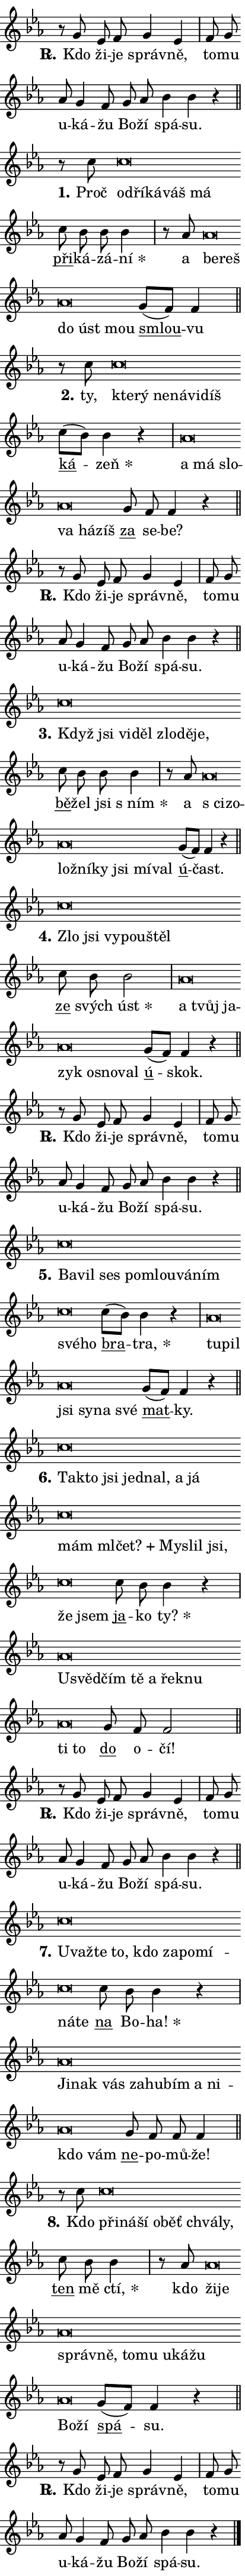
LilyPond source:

\version "2.24.0"
\header { tagline = "" }
\paper {
  indent = 0\cm
  top-margin = 0\cm
  right-margin = 0.13\cm % to fit lyric hyphens
  bottom-margin = 0\cm
  left-margin = 0\cm
  paper-width = 7\cm
  page-breaking = #ly:one-page-breaking
  system-system-spacing.basic-distance = #11
  score-system-spacing.basic-distance = #11
  ragged-last = ##f
}


%% Author: Thomas Morley
%% https://lists.gnu.org/archive/html/lilypond-user/2020-05/msg00002.html
#(define (line-position grob)
"Returns position of @var[grob} in current system:
   @code{'start}, if at first time-step
   @code{'end}, if at last time-step
   @code{'middle} otherwise
"
  (let* ((col (ly:item-get-column grob))
         (ln (ly:grob-object col 'left-neighbor))
         (rn (ly:grob-object col 'right-neighbor))
         (col-to-check-left (if (ly:grob? ln) ln col))
         (col-to-check-right (if (ly:grob? rn) rn col))
         (break-dir-left
           (and
             (ly:grob-property col-to-check-left 'non-musical #f)
             (ly:item-break-dir col-to-check-left)))
         (break-dir-right
           (and
             (ly:grob-property col-to-check-right 'non-musical #f)
             (ly:item-break-dir col-to-check-right))))
        (cond ((eqv? 1 break-dir-left) 'start)
              ((eqv? -1 break-dir-right) 'end)
              (else 'middle))))

#(define (tranparent-at-line-position vctor)
  (lambda (grob)
  "Relying on @code{line-position} select the relevant enry from @var{vctor}.
Used to determine transparency,"
    (case (line-position grob)
      ((end) (not (vector-ref vctor 0)))
      ((middle) (not (vector-ref vctor 1)))
      ((start) (not (vector-ref vctor 2))))))

noteHeadBreakVisibility =
#(define-music-function (break-visibility)(vector?)
"Makes @code{NoteHead}s transparent relying on @var{break-visibility}"
#{
  \override NoteHead.transparent =
    #(tranparent-at-line-position break-visibility)
#})

#(define delete-ledgers-for-transparent-note-heads
  (lambda (grob)
    "Reads whether a @code{NoteHead} is transparent.
If so this @code{NoteHead} is removed from @code{'note-heads} from
@var{grob}, which is supposed to be @code{LedgerLineSpanner}.
As a result ledgers are not printed for this @code{NoteHead}"
    (let* ((nhds-array (ly:grob-object grob 'note-heads))
           (nhds-list
             (if (ly:grob-array? nhds-array)
                 (ly:grob-array->list nhds-array)
                 '()))
           ;; Relies on the transparent-property being done before
           ;; Staff.LedgerLineSpanner.after-line-breaking is executed.
           ;; This is fragile ...
           (to-keep
             (remove
               (lambda (nhd)
                 (ly:grob-property nhd 'transparent #f))
               nhds-list)))
      ;; TODO find a better method to iterate over grob-arrays, similiar
      ;; to filter/remove etc for lists
      ;; For now rebuilt from scratch
      (set! (ly:grob-object grob 'note-heads)  '())
      (for-each
        (lambda (nhd)
          (ly:pointer-group-interface::add-grob grob 'note-heads nhd))
        to-keep))))

squashNotes = {
  \override NoteHead.X-extent = #'(-0.2 . 0.2)
  \override NoteHead.Y-extent = #'(-0.75 . 0)
  \override NoteHead.stencil =
    #(lambda (grob)
       (let ((pos (ly:grob-property grob 'staff-position)))
         (begin
           (if (< pos -7) (display "ERROR: Lower brevis then expected\n") (display ""))
           (if (<= pos -6) ly:text-interface::print ly:note-head::print))))
}
unSquashNotes = {
  \revert NoteHead.X-extent
  \revert NoteHead.Y-extent
  \revert NoteHead.stencil
}

hideNotes = \noteHeadBreakVisibility #begin-of-line-visible
unHideNotes = \noteHeadBreakVisibility #all-visible

% work-around for resetting accidentals
% https://lilypond.org/doc/v2.23/Documentation/notation/displaying-rhythms#unmetered-music
cadenzaMeasure = {
  \cadenzaOff
  \partial 1024 s1024
  \cadenzaOn
}

#(define-markup-command (accent layout props text) (markup?)
  "Underline accented syllable"
  (interpret-markup layout props
    #{\markup \override #'(offset . 4.3) \underline { #text }#}))

responsum = \markup \concat {
  "R" \hspace #-1.05 \path #0.1 #'((moveto 0 0.07) (lineto 0.9 0.8)) \hspace #0.05 "."
}

spaceSize = #0.6828661417322834 % exact space size for TeX Gyre Schola

\layout {
  \context {
    \Staff
    \remove "Time_signature_engraver"
    \override LedgerLineSpanner.after-line-breaking = #delete-ledgers-for-transparent-note-heads
  }
  \context {
    \Lyrics {
      \override LyricSpace.minimum-distance = \spaceSize
      \override LyricText.font-name = #"TeX Gyre Schola"
      \override LyricText.font-size = 1
      \override StanzaNumber.font-name = #"TeX Gyre Schola Bold"
      \override StanzaNumber.font-size = 1
    }
  }
  \context {
    \Score 
    \override NoteHead.text =
      #(lambda (grob) 
        (let ((pos (ly:grob-property grob 'staff-position)))
          #{\markup {
            \combine
              \halign #-0.55 \raise #(if (= pos -6) 0 0.5) \override #'(thickness . 2) \draw-line #'(3.2 . 0)
              \musicglyph "noteheads.sM1"
          }#}))
  }
}

% magnetic-lyrics.ily
%
%   written by
%     Jean Abou Samra <jean@abou-samra.fr>
%     Werner Lemberg <wl@gnu.org>
%
%   adapted by
%     Jiri Hon <jiri.hon@gmail.com>
%
% Version 2022-Apr-15

% https://www.mail-archive.com/lilypond-user@gnu.org/msg149350.html

#(define (Left_hyphen_pointer_engraver context)
   "Collect syllable-hyphen-syllable occurrences in lyrics and store
them in properties.  This engraver only looks to the left.  For
example, if the lyrics input is @code{foo -- bar}, it does the
following.

@itemize @bullet
@item
Set the @code{text} property of the @code{LyricHyphen} grob between
@q{foo} and @q{bar} to @code{foo}.

@item
Set the @code{left-hyphen} property of the @code{LyricText} grob with
text @q{foo} to the @code{LyricHyphen} grob between @q{foo} and
@q{bar}.
@end itemize

Use this auxiliary engraver in combination with the
@code{lyric-@/text::@/apply-@/magnetic-@/offset!} hook."
   (let ((hyphen #f)
         (text #f))
     (make-engraver
      (acknowledgers
       ((lyric-syllable-interface engraver grob source-engraver)
        (set! text grob)))
      (end-acknowledgers
       ((lyric-hyphen-interface engraver grob source-engraver)
        ;(when (not (grob::has-interface grob 'lyric-space-interface))
          (set! hyphen grob)));)
      ((stop-translation-timestep engraver)
       (when (and text hyphen)
         (ly:grob-set-object! text 'left-hyphen hyphen))
       (set! text #f)
       (set! hyphen #f)))))

#(define (lyric-text::apply-magnetic-offset! grob)
   "If the space between two syllables is less than the value in
property @code{LyricText@/.details@/.squash-threshold}, move the right
syllable to the left so that it gets concatenated with the left
syllable.

Use this function as a hook for
@code{LyricText@/.after-@/line-@/breaking} if the
@code{Left_@/hyphen_@/pointer_@/engraver} is active."
   (let ((hyphen (ly:grob-object grob 'left-hyphen #f)))
     (when hyphen
       (let ((left-text (ly:spanner-bound hyphen LEFT)))
         (when (grob::has-interface left-text 'lyric-syllable-interface)
           (let* ((common (ly:grob-common-refpoint grob left-text X))
                  (this-x-ext (ly:grob-extent grob common X))
                  (left-x-ext
                   (begin
                     ;; Trigger magnetism for left-text.
                     (ly:grob-property left-text 'after-line-breaking)
                     (ly:grob-extent left-text common X)))
                  ;; `delta` is the gap width between two syllables.
                  (delta (- (interval-start this-x-ext)
                            (interval-end left-x-ext)))
                  (details (ly:grob-property grob 'details))
                  (threshold (assoc-get 'squash-threshold details 0.2)))
             (when (< delta threshold)
               (let* (;; We have to manipulate the input text so that
                      ;; ligatures crossing syllable boundaries are not
                      ;; disabled.  For languages based on the Latin
                      ;; script this is essentially a beautification.
                      ;; However, for non-Western scripts it can be a
                      ;; necessity.
                      (lt (ly:grob-property left-text 'text))
                      (rt (ly:grob-property grob 'text))
                      (is-space (grob::has-interface hyphen 'lyric-space-interface))
                      (space (if is-space " " ""))
                      (extra-delta (if is-space spaceSize 0))
                      ;; Append new syllable.
                      (ltrt-space (if (and (string? lt) (string? rt))
                                (string-append lt space rt)
                                (make-concat-markup (list lt space rt))))
                      ;; Right-align `ltrt` to the right side.
                      (ltrt-space-markup (grob-interpret-markup
                               grob
                               (make-translate-markup
                                (cons (interval-length this-x-ext) 0)
                                (make-right-align-markup ltrt-space)))))
                 (begin
                   ;; Don't print `left-text`.
                   (ly:grob-set-property! left-text 'stencil #f)
                   ;; Set text and stencil (which holds all collected
                   ;; syllables so far) and shift it to the left.
                   (ly:grob-set-property! grob 'text ltrt-space)
                   (ly:grob-set-property! grob 'stencil ltrt-space-markup)
                   (ly:grob-translate-axis! grob (- (- delta extra-delta)) X))))))))))


#(define (lyric-hyphen::displace-bounds-first grob)
   ;; Make very sure this callback isn't triggered too early.
   (let ((left (ly:spanner-bound grob LEFT))
         (right (ly:spanner-bound grob RIGHT)))
     (ly:grob-property left 'after-line-breaking)
     (ly:grob-property right 'after-line-breaking)
     (ly:lyric-hyphen::print grob)))

squashThreshold = #0.4

\layout {
  \context {
    \Lyrics
    \consists #Left_hyphen_pointer_engraver
    \override LyricText.after-line-breaking =
      #lyric-text::apply-magnetic-offset!
    \override LyricHyphen.stencil = #lyric-hyphen::displace-bounds-first
    \override LyricText.details.squash-threshold = \squashThreshold
    \override LyricHyphen.minimum-distance = 0
    \override LyricHyphen.minimum-length = \squashThreshold
  }
}

squashText = \override LyricText.details.squash-threshold = 9999
unSquashText = \override LyricText.details.squash-threshold = \squashThreshold

leftText = \override LyricText.self-alignment-X = #LEFT
unLeftText = \revert LyricText.self-alignment-X

starOffset = #(lambda (grob) 
                (let ((x_offset (ly:self-alignment-interface::aligned-on-x-parent grob)))
                  (if (= x_offset 0) 0 (+ x_offset 1.2))))

star = #(define-music-function (syllable)(string?)
"Append star separator at the end of a syllable"
#{
  \once \override LyricText.X-offset = #starOffset
  \lyricmode { \markup {
    #syllable
    \override #'((font-name . "TeX Gyre Schola Bold")) \hspace #0.2 \lower #0.65 \larger "*"
  } }
#})

starAccent = #(define-music-function (syllable)(string?)
"Append star separator at the end of a syllable and make accent"
#{
  \once \override LyricText.X-offset = #starOffset
  \lyricmode { \markup {
    \accent #syllable
    \override #'((font-name . "TeX Gyre Schola Bold")) \hspace #0.2 \lower #0.65 \larger "*"
  } }
#})

breath = #(define-music-function (syllable)(string?)
"Append breathing indicator at the end of a syllable"
#{
  \lyricmode { \markup { #syllable "+" } }
#})

optionalBreath = #(define-music-function (syllable)(string?)
"Append optional breathing indicator at the end of a syllable"
#{
  \lyricmode { \markup { #syllable "(+)" } }
#})


\score {
    <<
        \new Voice = "melody" { \cadenzaOn \key es \major \relative { r8 g' es f g4 es \cadenzaMeasure \bar "|" f8 g \bar "" as g4 f8 \bar "" g as \bar "" bes4 bes r \cadenzaMeasure \bar "||" \break } }
        \new Lyrics \lyricsto "melody" { \lyricmode { \set stanza = \responsum
Kdo ži -- je správ -- ně, to -- mu u -- ká -- žu Bo -- ží spá -- su. } }
    >>
    \layout {}
}

\score {
    <<
        \new Voice = "melody" { \cadenzaOn \key es \major \relative { r8 c''8 \squashNotes c\breve*1/16 \hideNotes \breve*1/16 \bar "" \breve*1/16 \bar "" \breve*1/16 \breve*1/16 \bar "" \unHideNotes \unSquashNotes \bar "" c8 bes bes bes4 \cadenzaMeasure \bar "|" r8 as8 \squashNotes as\breve*1/16 \hideNotes \breve*1/16 \bar "" \breve*1/16 \bar "" \breve*1/16 \breve*1/16 \bar "" \unHideNotes \unSquashNotes \bar "" g8[( f)] f4 \cadenzaMeasure \bar "||" \break } }
        \new Lyrics \lyricsto "melody" { \lyricmode { \set stanza = "1."
Proč \leftText od -- \squashText ří -- ká -- váš má \unLeftText \unSquashText \markup \accent při -- ká -- zá -- \star ní a \leftText be -- \squashText reš do úst mou \unLeftText \unSquashText \markup \accent smlou -- vu } }
    >>
    \layout {}
}

\score {
    <<
        \new Voice = "melody" { \cadenzaOn \key es \major \relative { r8 c''8 \squashNotes c\breve*1/16 \hideNotes \breve*1/16 \bar "" \breve*1/16 \bar "" \breve*1/16 \bar "" \breve*1/16 \breve*1/16 \bar "" \unHideNotes \unSquashNotes \bar "" c8[( bes)] bes4 r \cadenzaMeasure \bar "|" \squashNotes as\breve*1/16 \hideNotes \breve*1/16 \bar "" \breve*1/16 \bar "" \breve*1/16 \bar "" \breve*1/16 \breve*1/16 \bar "" \unHideNotes \unSquashNotes \bar "" g8 f f4 r \cadenzaMeasure \bar "||" \break } }
        \new Lyrics \lyricsto "melody" { \lyricmode { \set stanza = "2."
ty, \leftText kte -- \squashText rý ne -- ná -- vi -- díš \unLeftText \unSquashText \markup \accent ká -- \star zeň \leftText a \squashText má slo -- va há -- zíš \unLeftText \unSquashText \markup \accent za se -- be? } }
    >>
    \layout {}
}

\score {
    <<
        \new Voice = "melody" { \cadenzaOn \key es \major \relative { r8 g' es f g4 es \cadenzaMeasure \bar "|" f8 g \bar "" as g4 f8 \bar "" g as \bar "" bes4 bes r \cadenzaMeasure \bar "||" \break } }
        \new Lyrics \lyricsto "melody" { \lyricmode { \set stanza = \responsum
Kdo ži -- je správ -- ně, to -- mu u -- ká -- žu Bo -- ží spá -- su. } }
    >>
    \layout {}
}

\score {
    <<
        \new Voice = "melody" { \cadenzaOn \key es \major \relative { \squashNotes c''\breve*1/16 \hideNotes \breve*1/16 \bar "" \breve*1/16 \bar "" \breve*1/16 \bar "" \breve*1/16 \bar "" \breve*1/16 \breve*1/16 \bar "" \unHideNotes \unSquashNotes \bar "" c8 bes bes bes4 \cadenzaMeasure \bar "|" r8 as8 \squashNotes as\breve*1/16 \hideNotes \breve*1/16 \bar "" \breve*1/16 \bar "" \breve*1/16 \bar "" \breve*1/16 \bar "" \breve*1/16 \bar "" \breve*1/16 \breve*1/16 \bar "" \unHideNotes \unSquashNotes \bar "" g8[( f)] f4 r \cadenzaMeasure \bar "||" \break } }
        \new Lyrics \lyricsto "melody" { \lyricmode { \set stanza = "3."
\leftText Když \squashText jsi vi -- děl zlo -- dě -- je, \unLeftText \unSquashText \markup \accent bě -- žel jsi \star "s ním" a \leftText "s ci" -- \squashText zo -- lož -- ní -- ky jsi mí -- val \unLeftText \unSquashText \markup \accent ú -- čast. } }
    >>
    \layout {}
}

\score {
    <<
        \new Voice = "melody" { \cadenzaOn \key es \major \relative { \squashNotes c''\breve*1/16 \hideNotes \breve*1/16 \bar "" \breve*1/16 \bar "" \breve*1/16 \breve*1/16 \bar "" \unHideNotes \unSquashNotes \bar "" c8 bes bes2 \cadenzaMeasure \bar "|" \squashNotes as\breve*1/16 \hideNotes \breve*1/16 \bar "" \breve*1/16 \bar "" \breve*1/16 \bar "" \breve*1/16 \bar "" \breve*1/16 \breve*1/16 \bar "" \unHideNotes \unSquashNotes \bar "" g8[( f)] f4 r \cadenzaMeasure \bar "||" \break } }
        \new Lyrics \lyricsto "melody" { \lyricmode { \set stanza = "4."
\leftText Zlo \squashText jsi vy -- pou -- štěl \unLeftText \unSquashText \markup \accent ze svých \star úst \leftText a \squashText tvůj ja -- zyk os -- no -- val \unLeftText \unSquashText \markup \accent ú -- skok. } }
    >>
    \layout {}
}

\score {
    <<
        \new Voice = "melody" { \cadenzaOn \key es \major \relative { r8 g' es f g4 es \cadenzaMeasure \bar "|" f8 g \bar "" as g4 f8 \bar "" g as \bar "" bes4 bes r \cadenzaMeasure \bar "||" \break } }
        \new Lyrics \lyricsto "melody" { \lyricmode { \set stanza = \responsum
Kdo ži -- je správ -- ně, to -- mu u -- ká -- žu Bo -- ží spá -- su. } }
    >>
    \layout {}
}

\score {
    <<
        \new Voice = "melody" { \cadenzaOn \key es \major \relative { \squashNotes c''\breve*1/16 \hideNotes \breve*1/16 \bar "" \breve*1/16 \bar "" \breve*1/16 \bar "" \breve*1/16 \bar "" \breve*1/16 \bar "" \breve*1/16 \bar "" \breve*1/16 \breve*1/16 \bar "" \unHideNotes \unSquashNotes \bar "" c8[( bes)] bes4 r \cadenzaMeasure \bar "|" \squashNotes as\breve*1/16 \hideNotes \breve*1/16 \bar "" \breve*1/16 \bar "" \breve*1/16 \bar "" \breve*1/16 \breve*1/16 \bar "" \unHideNotes \unSquashNotes \bar "" g8[( f)] f4 r \cadenzaMeasure \bar "||" \break } }
        \new Lyrics \lyricsto "melody" { \lyricmode { \set stanza = "5."
\leftText Ba -- \squashText vil ses po -- mlou -- vá -- ním své -- ho \unLeftText \unSquashText \markup \accent bra -- \star tra, \leftText tu -- \squashText pil jsi sy -- na své \unLeftText \unSquashText \markup \accent mat -- ky. } }
    >>
    \layout {}
}

\score {
    <<
        \new Voice = "melody" { \cadenzaOn \key es \major \relative { \squashNotes c''\breve*1/16 \hideNotes \breve*1/16 \bar "" \breve*1/16 \bar "" \breve*1/16 \bar "" \breve*1/16 \bar "" \breve*1/16 \bar "" \breve*1/16 \bar "" \breve*1/16 \bar "" \breve*1/16 \bar "" \breve*1/16 \bar "" \breve*1/16 \bar "" \breve*1/16 \bar "" \breve*1/16 \bar "" \breve*1/16 \breve*1/16 \bar "" \unHideNotes \unSquashNotes \bar "" c8 bes bes4 r \cadenzaMeasure \bar "|" \squashNotes as\breve*1/16 \hideNotes \breve*1/16 \bar "" \breve*1/16 \bar "" \breve*1/16 \bar "" \breve*1/16 \bar "" \breve*1/16 \bar "" \breve*1/16 \bar "" \breve*1/16 \breve*1/16 \bar "" \unHideNotes \unSquashNotes \bar "" g8 f f2 \cadenzaMeasure \bar "||" \break } }
        \new Lyrics \lyricsto "melody" { \lyricmode { \set stanza = "6."
\leftText Tak -- \squashText to jsi jed -- nal, a já mám ml -- \breath "čet?" My -- slil jsi, že jsem \unLeftText \unSquashText \markup \accent ja -- ko \star ty? \leftText U -- \squashText svěd -- čím tě a řek -- nu ti to \unLeftText \unSquashText \markup \accent do o -- čí! } }
    >>
    \layout {}
}

\score {
    <<
        \new Voice = "melody" { \cadenzaOn \key es \major \relative { r8 g' es f g4 es \cadenzaMeasure \bar "|" f8 g \bar "" as g4 f8 \bar "" g as \bar "" bes4 bes r \cadenzaMeasure \bar "||" \break } }
        \new Lyrics \lyricsto "melody" { \lyricmode { \set stanza = \responsum
Kdo ži -- je správ -- ně, to -- mu u -- ká -- žu Bo -- ží spá -- su. } }
    >>
    \layout {}
}

\score {
    <<
        \new Voice = "melody" { \cadenzaOn \key es \major \relative { \squashNotes c''\breve*1/16 \hideNotes \breve*1/16 \bar "" \breve*1/16 \bar "" \breve*1/16 \bar "" \breve*1/16 \bar "" \breve*1/16 \bar "" \breve*1/16 \bar "" \breve*1/16 \bar "" \breve*1/16 \breve*1/16 \bar "" \unHideNotes \unSquashNotes \bar "" c8 bes bes4 r \cadenzaMeasure \bar "|" \squashNotes as\breve*1/16 \hideNotes \breve*1/16 \bar "" \breve*1/16 \bar "" \breve*1/16 \bar "" \breve*1/16 \bar "" \breve*1/16 \bar "" \breve*1/16 \bar "" \breve*1/16 \bar "" \breve*1/16 \breve*1/16 \bar "" \unHideNotes \unSquashNotes \bar "" g8 f f f4 \cadenzaMeasure \bar "||" \break } }
        \new Lyrics \lyricsto "melody" { \lyricmode { \set stanza = "7."
\leftText U -- \squashText važ -- te to, kdo za -- po -- mí -- ná -- te \unLeftText \unSquashText \markup \accent na Bo -- \star ha! \leftText Ji -- \squashText nak vás za -- hu -- bím a ni -- kdo vám \unLeftText \unSquashText \markup \accent ne -- po -- mů -- že! } }
    >>
    \layout {}
}

\score {
    <<
        \new Voice = "melody" { \cadenzaOn \key es \major \relative { r8 c''8 \squashNotes c\breve*1/16 \hideNotes \breve*1/16 \bar "" \breve*1/16 \bar "" \breve*1/16 \bar "" \breve*1/16 \bar "" \breve*1/16 \breve*1/16 \bar "" \unHideNotes \unSquashNotes \bar "" c8 bes bes4 \cadenzaMeasure \bar "|" r8 as8 \squashNotes as\breve*1/16 \hideNotes \breve*1/16 \bar "" \breve*1/16 \bar "" \breve*1/16 \bar "" \breve*1/16 \bar "" \breve*1/16 \bar "" \breve*1/16 \bar "" \breve*1/16 \bar "" \breve*1/16 \bar "" \breve*1/16 \breve*1/16 \bar "" \unHideNotes \unSquashNotes \bar "" g8[( f)] f4 r \cadenzaMeasure \bar "||" \break } }
        \new Lyrics \lyricsto "melody" { \lyricmode { \set stanza = "8."
Kdo \leftText při -- \squashText ná -- ší o -- běť chvá -- ly, \unLeftText \unSquashText \markup \accent ten mě \star ctí, kdo \leftText ži -- \squashText je správ -- ně, to -- mu u -- ká -- žu Bo -- ží \unLeftText \unSquashText \markup \accent spá -- su. } }
    >>
    \layout {}
}

\score {
    <<
        \new Voice = "melody" { \cadenzaOn \key es \major \relative { r8 g' es f g4 es \cadenzaMeasure \bar "|" f8 g \bar "" as g4 f8 \bar "" g as \bar "" bes4 bes r \cadenzaMeasure \bar "||" \break } \bar "|." }
        \new Lyrics \lyricsto "melody" { \lyricmode { \set stanza = \responsum
Kdo ži -- je správ -- ně, to -- mu u -- ká -- žu Bo -- ží spá -- su. } }
    >>
    \layout {}
}
